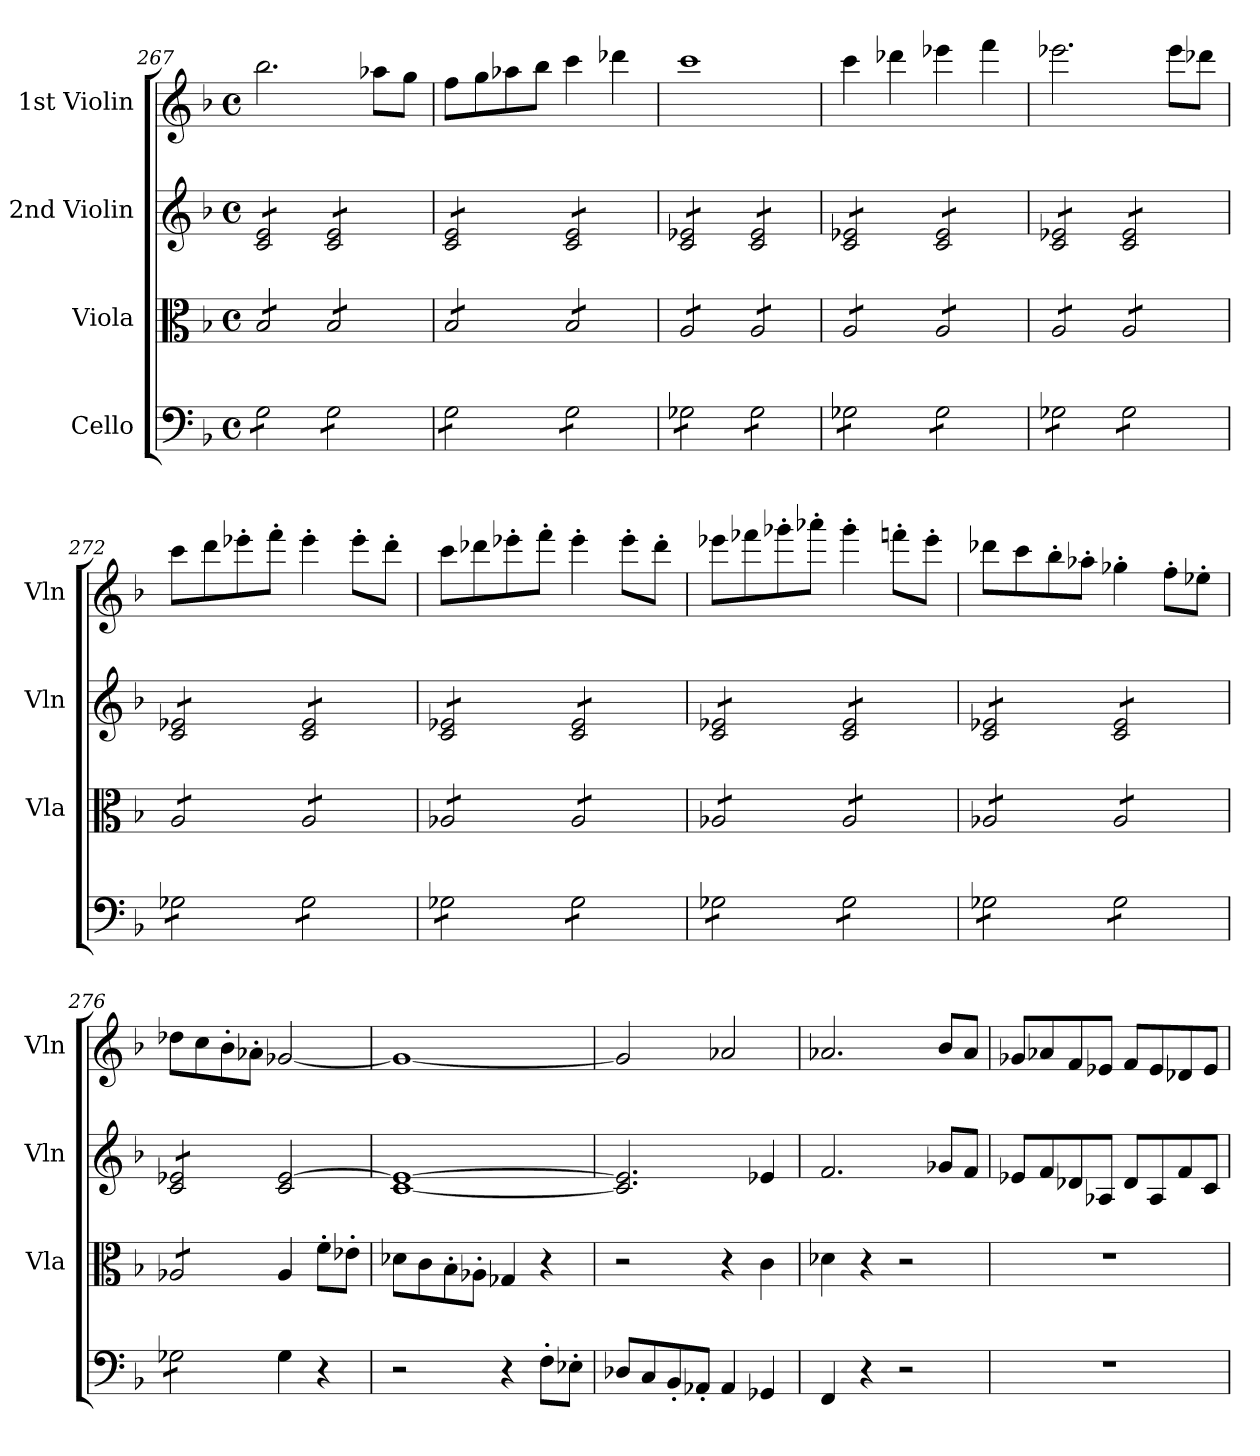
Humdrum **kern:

**kern	**kern	**kern	**kern
*part4	*part3	*part2	*part1
*staff4	*staff3	*staff2	*staff1
*I"Cello	*I"Viola	*I"2nd Violin	*I"1st Violin
*	*I'Vla	*I'Vln	*I'Vln
*clefF4	*clefC3	*clefG2	*clefG2
*k[b-]	*k[b-]	*k[b-]	*k[b-]
*M4/4	*M4/4	*M4/4	*M4/4
*met(c)	*met(c)	*met(c)	*met(c)
=267	=267	=267	=267
*tremolo	*	*	*
*	*tremolo	*	*
*	*	*tremolo	*
8G\L	8B-/L	8c/ 8e/L	2.bb-\
8G\	8B-/	8c/ 8e/	.
8G\	8B-/	8c/ 8e/	.
8G\J	8B-/J	8c/ 8e/J	.
8G\L	8B-/L	8c/ 8e/L	.
8G\	8B-/	8c/ 8e/	.
8G\	8B-/	8c/ 8e/	8aa-X\L
8G\J	8B-/J	8c/ 8e/J	8gg\J
=268	=268	=268	=268
8G\L	8B-/L	8c/ 8e/L	8ff\L
8G\	8B-/	8c/ 8e/	8gg\
8G\	8B-/	8c/ 8e/	8aa-X\
8G\J	8B-/J	8c/ 8e/J	8bb-\J
8G\L	8B-/L	8c/ 8e/L	4ccc\
8G\	8B-/	8c/ 8e/	.
8G\	8B-/	8c/ 8e/	4ddd-X\
8G\J	8B-/J	8c/ 8e/J	.
=269	=269	=269	=269
8G-X\L	8A/L	8c/ 8e-X/L	1ccc
8G-X\	8A/	8c/ 8e-X/	.
8G-X\	8A/	8c/ 8e-X/	.
8G-X\J	8A/J	8c/ 8e-X/J	.
8G-\L	8A/L	8c/ 8e-/L	.
8G-\	8A/	8c/ 8e-/	.
8G-\	8A/	8c/ 8e-/	.
8G-\J	8A/J	8c/ 8e-/J	.
!!LO:LB:g=z
=270	=270	=270	=270
8G-X\L	8A/L	8c/ 8e-X/L	4ccc\
8G-X\	8A/	8c/ 8e-X/	.
8G-X\	8A/	8c/ 8e-X/	4ddd-X\
8G-X\J	8A/J	8c/ 8e-X/J	.
8G-\L	8A/L	8c/ 8e-/L	4eee-X\
8G-\	8A/	8c/ 8e-/	.
8G-\	8A/	8c/ 8e-/	4fff\
8G-\J	8A/J	8c/ 8e-/J	.
=271	=271	=271	=271
8G-X\L	8A/L	8c/ 8e-X/L	2.eee-X\
8G-X\	8A/	8c/ 8e-X/	.
8G-X\	8A/	8c/ 8e-X/	.
8G-X\J	8A/J	8c/ 8e-X/J	.
8G-\L	8A/L	8c/ 8e-/L	.
8G-\	8A/	8c/ 8e-/	.
8G-\	8A/	8c/ 8e-/	8eee-\L
8G-\J	8A/J	8c/ 8e-/J	8ddd-X\J
!!LO:PB:g=z
=272	=272	=272	=272
8G-X\L	8A/L	8c/ 8e-X/L	8ccc\L
8G-X\	8A/	8c/ 8e-X/	8ddd\
8G-X\	8A/	8c/ 8e-X/	8eee-X'\
8G-X\J	8A/J	8c/ 8e-X/J	8fff'\J
8G-\L	8A/L	8c/ 8e-/L	4eee-'\
8G-\	8A/	8c/ 8e-/	.
8G-\	8A/	8c/ 8e-/	8eee-'\L
8G-\J	8A/J	8c/ 8e-/J	8ddd'\J
=273	=273	=273	=273
8G-X\L	8A-X/L	8c/ 8e-X/L	8ccc\L
8G-X\	8A-X/	8c/ 8e-X/	8ddd-X\
8G-X\	8A-X/	8c/ 8e-X/	8eee-X'\
8G-X\J	8A-X/J	8c/ 8e-X/J	8fff'\J
8G-\L	8A-/L	8c/ 8e-/L	4eee-'\
8G-\	8A-/	8c/ 8e-/	.
8G-\	8A-/	8c/ 8e-/	8eee-'\L
8G-\J	8A-/J	8c/ 8e-/J	8ddd-'\J
=274	=274	=274	=274
8G-X\L	8A-X/L	8c/ 8e-X/L	8eee-X\L
8G-X\	8A-X/	8c/ 8e-X/	8fff-X\
8G-X\	8A-X/	8c/ 8e-X/	8ggg-X'\
8G-X\J	8A-X/J	8c/ 8e-X/J	8aaa-X'\J
8G-\L	8A-/L	8c/ 8e-/L	4ggg-'\
8G-\	8A-/	8c/ 8e-/	.
8G-\	8A-/	8c/ 8e-/	8fffn'\L
8G-\J	8A-/J	8c/ 8e-/J	8eee-'\J
=275	=275	=275	=275
8G-X\L	8A-X/L	8c/ 8e-X/L	8ddd-X\L
8G-X\	8A-X/	8c/ 8e-X/	8ccc\
8G-X\	8A-X/	8c/ 8e-X/	8bb-'\
8G-X\J	8A-X/J	8c/ 8e-X/J	8aa-X'\J
8G-\L	8A-/L	8c/ 8e-/L	4gg-X'\
8G-\	8A-/	8c/ 8e-/	.
8G-\	8A-/	8c/ 8e-/	8ff'\L
8G-\J	8A-/J	8c/ 8e-/J	8ee-X'\J
!!LO:LB:g=z
=276	=276	=276	=276
8G-X\L	8A-X/L	8c/ 8e-X/L	8dd-X\L
8G-X\	8A-X/	8c/ 8e-X/	8cc\
8G-X\	8A-X/	8c/ 8e-X/	8b-'\
8G-X\J	8A-X/J	8c/ 8e-X/J	8a-X'\J
*	*	*Xtremolo	*
*	*Xtremolo	*	*
*Xtremolo	*	*	*
4G-\	4A-/	2c/ [2e-/	[2g-X/
4r	8f'\L	.	.
.	8e-X'\J	.	.
=277	=277	=277	=277
2r	8d-X\L	[1c 1e-_	1g-_
.	8c\	.	.
.	8B-'\	.	.
.	8A-X'\J	.	.
4r	4G-X/	.	.
8F'\L	4r	.	.
8E-X'\J	.	.	.
=278	=278	=278	=278
8D-X/L	2r	2.c/] 2.e-/]	2g-/]
8C/	.	.	.
8BB-'/	.	.	.
8AA-X'/J	.	.	.
4AA-/	4r	.	2a-X/
4GG-X/	4c\	4e-X/	.
=279	=279	=279	=279
4FF/	4d-X\	2.f/	2.a-X/
4r	4r	.	.
2r	2r	.	.
.	.	8g-X/L	8b-/L
.	.	8f/J	8a-/J
!!LO:PB:g=z
=280	=280	=280	=280
1r	1r	8e-X/L	8g-X/L
.	.	8f/	8a-X/
.	.	8d-X/	8f/
.	.	8A-X/J	8e-X/J
.	.	8d-/L	8f/L
.	.	8A-/	8e-/
.	.	8f/	8d-X/
.	.	8c/J	8e-/J
=	=	=	=
*-	*-	*-	*-
